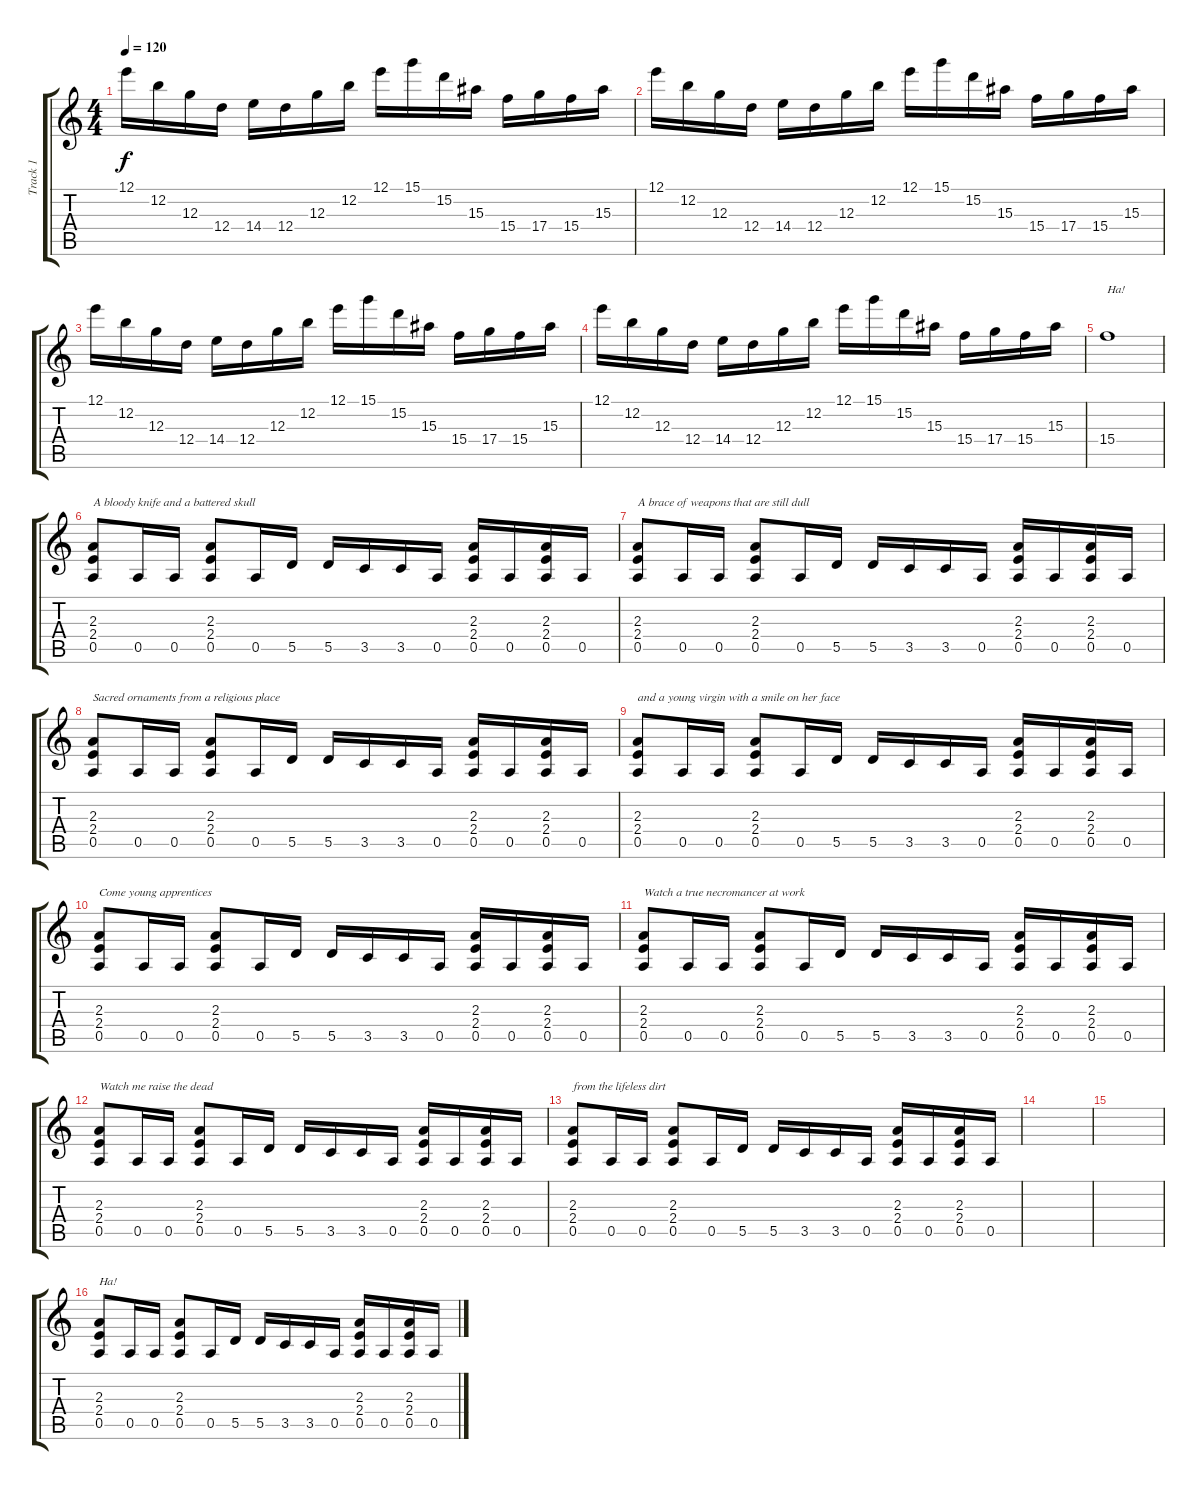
\track ("Track 1" "Track 1") {instrument distortionguitar}
\staff {score tabs}
\tuning (E4 B3 G3 D3 A2 E2) {hide}
\ts (4 4)
\tempo 120
\clef g2
\ks c
12.1.16{dy f instrument distortionguitar} 12.2.16 12.3.16 12.4.16 14.4.16 12.4.16 12.3.16 12.2.16 12.1.16 15.1.16 15.2.16 15.3.16 15.4.16 17.4.16 15.4.16 15.3.16 |
12.1.16 12.2.16 12.3.16 12.4.16 14.4.16 12.4.16 12.3.16 12.2.16 12.1.16 15.1.16 15.2.16 15.3.16 15.4.16 17.4.16 15.4.16 15.3.16 |
12.1.16 12.2.16 12.3.16 12.4.16 14.4.16 12.4.16 12.3.16 12.2.16 12.1.16 15.1.16 15.2.16 15.3.16 15.4.16 17.4.16 15.4.16 15.3.16 |
12.1.16 12.2.16 12.3.16 12.4.16 14.4.16 12.4.16 12.3.16 12.2.16 12.1.16 15.1.16 15.2.16 15.3.16 15.4.16 17.4.16 15.4.16 15.3.16 |
15.4.1{txt "Ha!"} |
(2.3 2.4 0.5).8{txt "A bloody knife and a battered skull"} 0.5.16 0.5.16 (2.3 2.4 0.5).8 0.5.16 5.5.16 5.5.16 3.5.16 3.5.16 0.5.16 (2.3 2.4 0.5).16 0.5.16 (2.3 2.4 0.5).16 0.5.16 |
(2.3 2.4 0.5).8{txt "A brace of weapons that are still dull"} 0.5.16 0.5.16 (2.3 2.4 0.5).8 0.5.16 5.5.16 5.5.16 3.5.16 3.5.16 0.5.16 (2.3 2.4 0.5).16 0.5.16 (2.3 2.4 0.5).16 0.5.16 |
(2.3 2.4 0.5).8{txt "Sacred ornaments from a religious place"} 0.5.16 0.5.16 (2.3 2.4 0.5).8 0.5.16 5.5.16 5.5.16 3.5.16 3.5.16 0.5.16 (2.3 2.4 0.5).16 0.5.16 (2.3 2.4 0.5).16 0.5.16 |
(2.3 2.4 0.5).8{txt "and a young virgin with a smile on her face"} 0.5.16 0.5.16 (2.3 2.4 0.5).8 0.5.16 5.5.16 5.5.16 3.5.16 3.5.16 0.5.16 (2.3 2.4 0.5).16 0.5.16 (2.3 2.4 0.5).16 0.5.16 |
(2.3 2.4 0.5).8{txt "Come young apprentices"} 0.5.16 0.5.16 (2.3 2.4 0.5).8 0.5.16 5.5.16 5.5.16 3.5.16 3.5.16 0.5.16 (2.3 2.4 0.5).16 0.5.16 (2.3 2.4 0.5).16 0.5.16 |
(2.3 2.4 0.5).8{txt "Watch a true necromancer at work"} 0.5.16 0.5.16 (2.3 2.4 0.5).8 0.5.16 5.5.16 5.5.16 3.5.16 3.5.16 0.5.16 (2.3 2.4 0.5).16 0.5.16 (2.3 2.4 0.5).16 0.5.16 |
(2.3 2.4 0.5).8{txt "Watch me raise the dead "} 0.5.16 0.5.16 (2.3 2.4 0.5).8 0.5.16 5.5.16 5.5.16 3.5.16 3.5.16 0.5.16 (2.3 2.4 0.5).16 0.5.16 (2.3 2.4 0.5).16 0.5.16 |
(2.3 2.4 0.5).8{txt "from the lifeless dirt"} 0.5.16 0.5.16 (2.3 2.4 0.5).8 0.5.16 5.5.16 5.5.16 3.5.16 3.5.16 0.5.16 (2.3 2.4 0.5).16 0.5.16 (2.3 2.4 0.5).16 0.5.16 |
|
|
(2.3 2.4 0.5).8{txt "Ha!"} 0.5.16 0.5.16 (2.3 2.4 0.5).8 0.5.16 5.5.16 5.5.16 3.5.16 3.5.16 0.5.16 (2.3 2.4 0.5).16 0.5.16 (2.3 2.4 0.5).16 0.5.16
